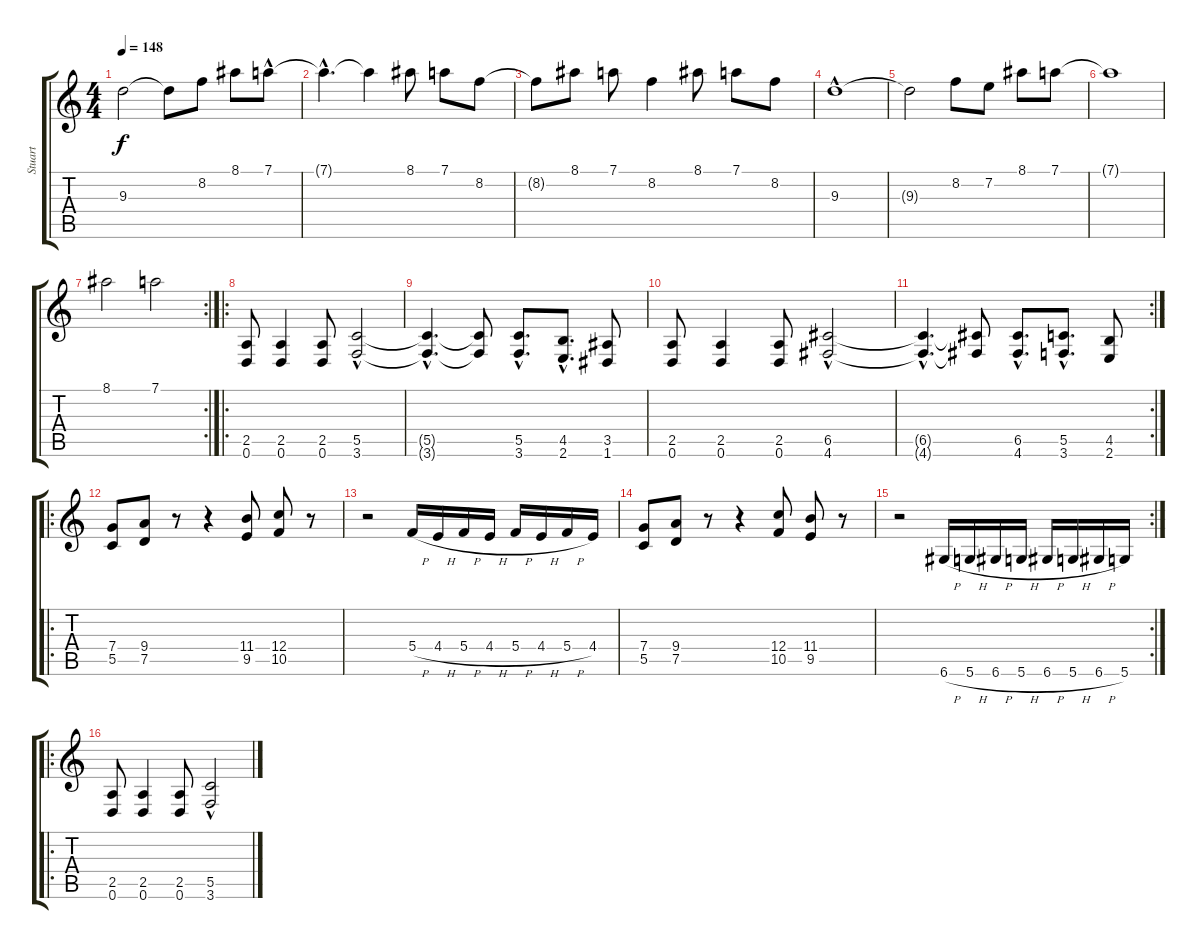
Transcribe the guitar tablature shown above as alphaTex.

\track ("Stuart" "Stuart") {instrument distortionguitar}
\staff {score tabs}
\tuning (D4 A3 F3 C3 G2 D2) {hide}
\ts (4 4)
\tempo 148
\clef g2
\ks c
9.3{t}.2{dy f} 9.3{t}.8 8.2.8 8.1.8 7.1{hac}.8 |
7.1{hac t}.4{d} 7.1{t}.4 8.1.8 7.1.8 8.2.8 |
8.2{t}.8 8.1.8 7.1.8 8.2.4 8.1.8 7.1.8 8.2.8 |
9.3{hac}.1 |
9.3{t}.2 8.2.8 7.2.8 8.1.8 7.1.8 |
7.1{t}.1 |
\rc 2
8.1.2 7.1.2 |
\ro
(2.5 0.6).8 (2.5 0.6).4 (2.5 0.6).8 (5.5 3.6{hac}).2 |
(5.5{hac t} 3.6{hac t}).4{d} (5.5{t} 3.6{t}).8 (5.5{hac} 3.6{hac}).8{d} (4.5{hac} 2.6{hac}).8{d} (3.5 1.6).8 |
(2.5 0.6).8 (2.5 0.6).4 (2.5 0.6).8 (6.5{hac} 4.6{hac}).2 |
\rc 2
(6.5{hac t} 4.6{hac t}).4{d} (6.5{t} 4.6{t}).8 (6.5{hac} 4.6{hac}).8{d} (5.5{hac} 3.6{hac}).8{d} (4.5 2.6).8 |
\ro
(7.4 5.5).8{volume 14} (9.4 7.5).8 r.8 r.4 (11.4 9.5).8 (12.4 10.5).8 r.8 |
r.2 5.4{h}.16{volume 16} 4.4{h}.16 5.4{h}.16 4.4{h}.16 5.4{h}.16 4.4{h}.16 5.4{h}.16 4.4.16 |
(7.4 5.5).8{volume 14} (9.4 7.5).8 r.8 r.4 (12.4 10.5).8 (11.4 9.5).8 r.8 |
\rc 2
r.2 6.6{h}.16{volume 16} 5.6{h}.16 6.6{h}.16 5.6{h}.16 6.6{h}.16 5.6{h}.16 6.6{h}.16 5.6.16 |
\ro
(2.5 0.6).8{volume 14} (2.5 0.6).4 (2.5 0.6).8 (5.5 3.6{hac}).2
